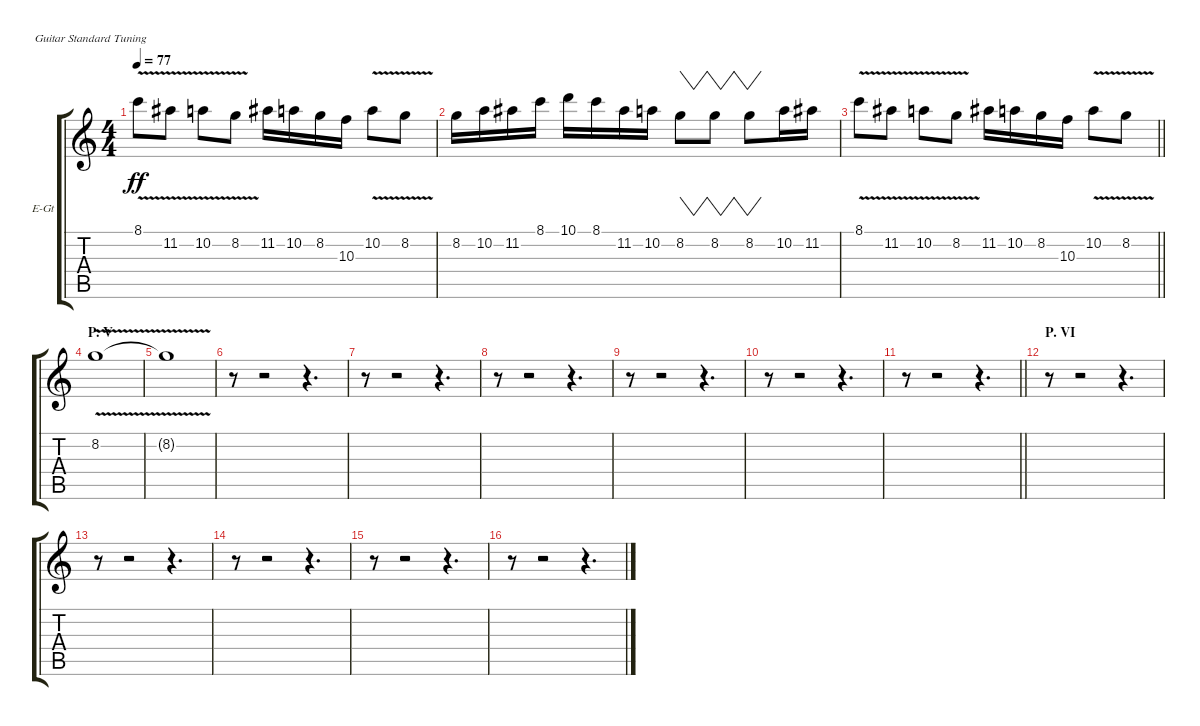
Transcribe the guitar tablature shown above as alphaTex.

\bracketExtendMode groupsimilarinstruments
\firstSystemTrackNameOrientation horizontal
\otherSystemsTrackNameOrientation horizontal
\track ("Lead Guitar (Overdrive)" "E-Gt") {instrument overdrivenguitar}
\staff {score tabs}
\tuning (E4 B3 G3 D3 A2 E2)
\ts (4 4)
\tempo 77
\clef g2
\ks c
8.1{v}.8{dy ff} 11.2{v}.8 10.2{v}.8 8.2{v}.8 11.2.16 10.2.16 8.2.16 10.3.16 10.2{v}.8 8.2{v}.8 |
8.2.16 10.2.16 11.2.16 8.1.16 10.1.16 8.1.16 11.2.16 10.2.16 8.2.8{vw} 8.2.8{vw} 8.2.8{vw} 10.2.16 11.2.16 |
\barLineRight lightlight
8.1{v}.8 11.2{v}.8 10.2{v}.8 8.2{v}.8 11.2.16 10.2.16 8.2.16 10.3.16 10.2{v}.8 8.2{v}.8 |
\section ("" "P. V")
8.2{v}.1 |
8.2{v t}.1 |
r.8 r.2 r.4{d} |
r.8 r.2 r.4{d} |
r.8 r.2 r.4{d} |
r.8 r.2 r.4{d} |
r.8 r.2 r.4{d} |
\barLineRight lightlight
r.8 r.2 r.4{d} |
\section ("" "P. VI")
r.8 r.2 r.4{d} |
r.8 r.2 r.4{d} |
r.8 r.2 r.4{d} |
r.8 r.2 r.4{d} |
r.8 r.2 r.4{d}
